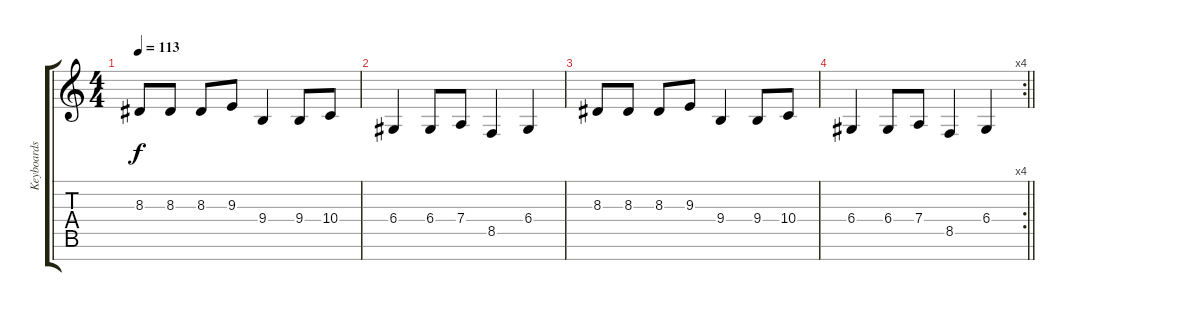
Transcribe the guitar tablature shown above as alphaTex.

\track ("Keyboards" "Keyboards") {instrument sitar}
\staff {score tabs}
\tuning (E4 B3 G3 D3 A2 E2 B1) {hide}
\ts (4 4)
\tempo 113
\clef g2
\ks c
8.3.8{dy f} 8.3.8 8.3.8 9.3.8 9.4.4 9.4.8 10.4.8 |
6.4.4 6.4.8 7.4.8 8.5.4 6.4.4 |
8.3.8 8.3.8 8.3.8 9.3.8 9.4.4 9.4.8 10.4.8 |
\rc 4
\barLineRight lightlight
6.4.4 6.4.8 7.4.8 8.5.4 6.4.4
